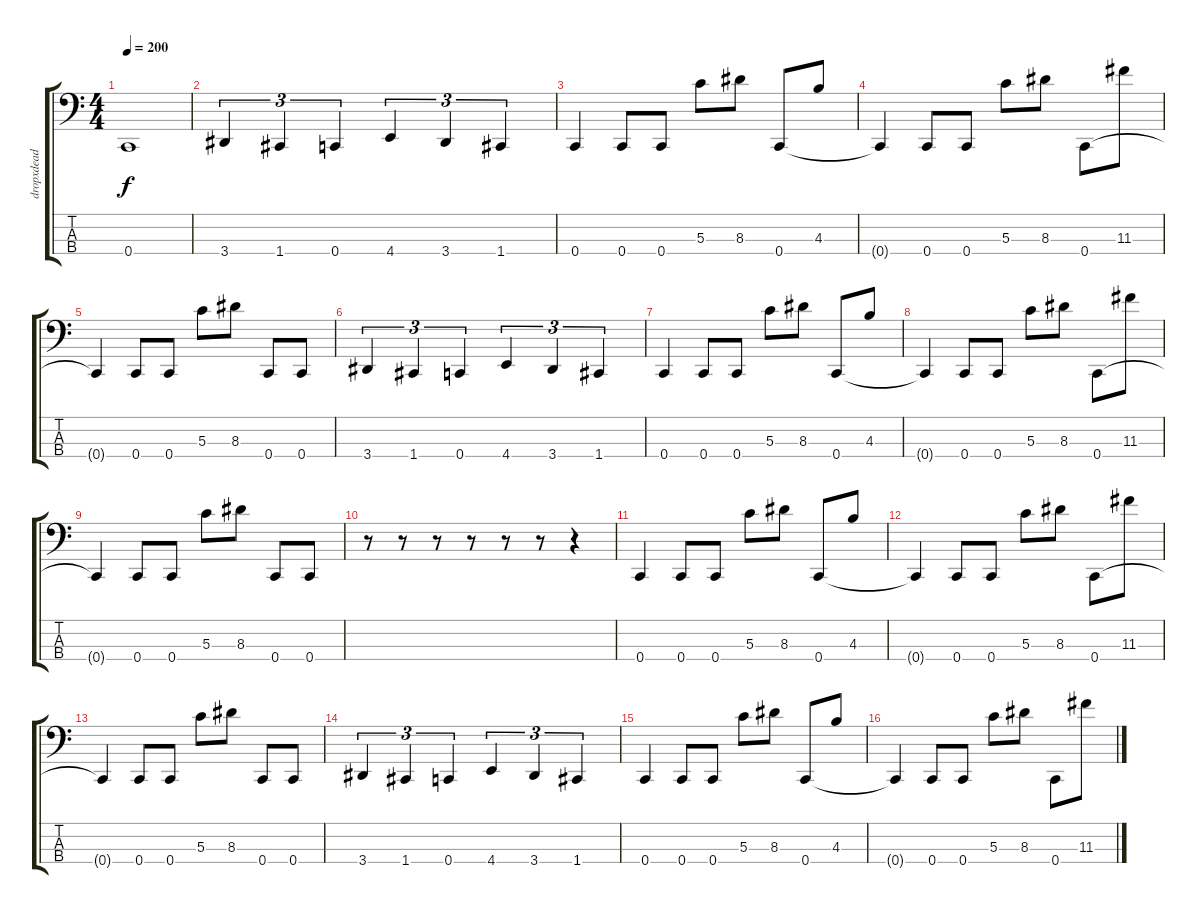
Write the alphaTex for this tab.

\track ("dropxdead" "dropxdead") {instrument electricbassfinger}
\staff {score tabs}
\tuning (F2 C2 G2 C1) {hide}
\ts (4 4)
\tempo 200
\clef f4
\ks c
0.4{t}.1{dy f} |
3.4.4{tu (3 2)} 1.4.4{tu (3 2)} 0.4.4{tu (3 2)} 4.4.4{tu (3 2)} 3.4.4{tu (3 2)} 1.4.4{tu (3 2)} |
0.4.4 0.4.8 0.4.8 5.3.8 8.3.8 0.4.8 4.3.8 |
0.4{t}.4 0.4.8 0.4.8 5.3.8 8.3.8 0.4.8 11.3.8 |
0.4{t}.4 0.4.8 0.4.8 5.3.8 8.3.8 0.4.8 0.4.8 |
3.4.4{tu (3 2)} 1.4.4{tu (3 2)} 0.4.4{tu (3 2)} 4.4.4{tu (3 2)} 3.4.4{tu (3 2)} 1.4.4{tu (3 2)} |
0.4.4 0.4.8 0.4.8 5.3.8 8.3.8 0.4.8 4.3.8 |
0.4{t}.4 0.4.8 0.4.8 5.3.8 8.3.8 0.4.8 11.3.8 |
0.4{t}.4 0.4.8 0.4.8 5.3.8 8.3.8 0.4.8 0.4.8 |
r.8 r.8 r.8 r.8 r.8 r.8 r.4 |
0.4.4 0.4.8 0.4.8 5.3.8 8.3.8 0.4.8 4.3.8 |
0.4{t}.4 0.4.8 0.4.8 5.3.8 8.3.8 0.4.8 11.3.8 |
0.4{t}.4 0.4.8 0.4.8 5.3.8 8.3.8 0.4.8 0.4.8 |
3.4.4{tu (3 2)} 1.4.4{tu (3 2)} 0.4.4{tu (3 2)} 4.4.4{tu (3 2)} 3.4.4{tu (3 2)} 1.4.4{tu (3 2)} |
0.4.4 0.4.8 0.4.8 5.3.8 8.3.8 0.4.8 4.3.8 |
0.4{t}.4 0.4.8 0.4.8 5.3.8 8.3.8 0.4.8 11.3.8
